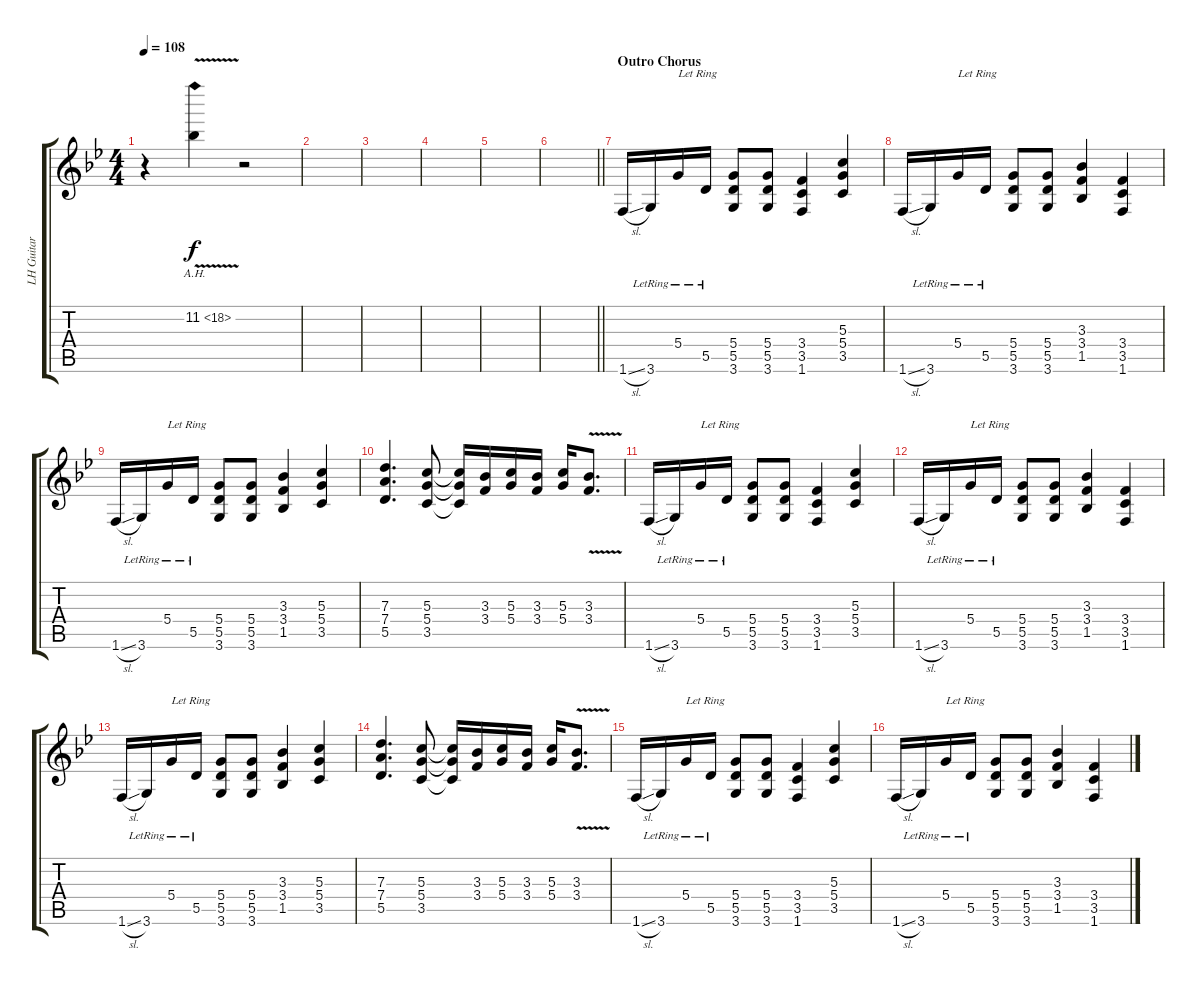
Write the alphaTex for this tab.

\track ("LH Guitar" "LH Guitar") {instrument overdrivenguitar}
\staff {score tabs}
\tuning (E4 B3 G3 D3 A2 E2) {hide}
\ts (4 4)
\tempo 108
\clef g2
\ks gminor
r.4{dy f} 11.2{ah 7 v}.4 r.2 |
|
|
|
|
\barLineRight lightlight
|
\section ("" "Outro Chorus")
1.6{sl}.16 3.6{lr}.16 5.4{lr}.16{txt "Let Ring"} 5.5{lr}.16 (5.4 5.5 3.6).8 (5.4 5.5 3.6).8 (3.4 3.5 1.6).4 (5.3 5.4 3.5).4 |
1.6{sl}.16 3.6{lr}.16 5.4{lr}.16{txt "Let Ring"} 5.5{lr}.16 (5.4 5.5 3.6).8 (5.4 5.5 3.6).8 (3.3 3.4 1.5).4 (3.4 3.5 1.6).4 |
1.6{sl}.16 3.6{lr}.16 5.4{lr}.16{txt "Let Ring"} 5.5{lr}.16 (5.4 5.5 3.6).8 (5.4 5.5 3.6).8 (3.3 3.4 1.5).4 (5.3 5.4 3.5).4 |
(7.3 7.4 5.5).4{d} (5.3 5.4 3.5).8 (5.3{t} 5.4{t} 3.5{t}).16 (3.3 3.4).16 (5.3 5.4).16 (3.3 3.4).16 (5.3 5.4).16 (3.3{v} 3.4{v}).8{d} |
1.6{sl}.16 3.6{lr}.16 5.4{lr}.16{txt "Let Ring"} 5.5{lr}.16 (5.4 5.5 3.6).8 (5.4 5.5 3.6).8 (3.4 3.5 1.6).4 (5.3 5.4 3.5).4 |
1.6{sl}.16 3.6{lr}.16 5.4{lr}.16{txt "Let Ring"} 5.5{lr}.16 (5.4 5.5 3.6).8 (5.4 5.5 3.6).8 (3.3 3.4 1.5).4 (3.4 3.5 1.6).4 |
1.6{sl}.16 3.6{lr}.16 5.4{lr}.16{txt "Let Ring"} 5.5{lr}.16 (5.4 5.5 3.6).8 (5.4 5.5 3.6).8 (3.3 3.4 1.5).4 (5.3 5.4 3.5).4 |
(7.3 7.4 5.5).4{d} (5.3 5.4 3.5).8 (5.3{t} 5.4{t} 3.5{t}).16 (3.3 3.4).16 (5.3 5.4).16 (3.3 3.4).16 (5.3 5.4).16 (3.3{v} 3.4{v}).8{d} |
1.6{sl}.16 3.6{lr}.16 5.4{lr}.16{txt "Let Ring"} 5.5{lr}.16 (5.4 5.5 3.6).8 (5.4 5.5 3.6).8 (3.4 3.5 1.6).4 (5.3 5.4 3.5).4 |
1.6{sl}.16 3.6{lr}.16 5.4{lr}.16{txt "Let Ring"} 5.5{lr}.16 (5.4 5.5 3.6).8 (5.4 5.5 3.6).8 (3.3 3.4 1.5).4 (3.4 3.5 1.6).4
